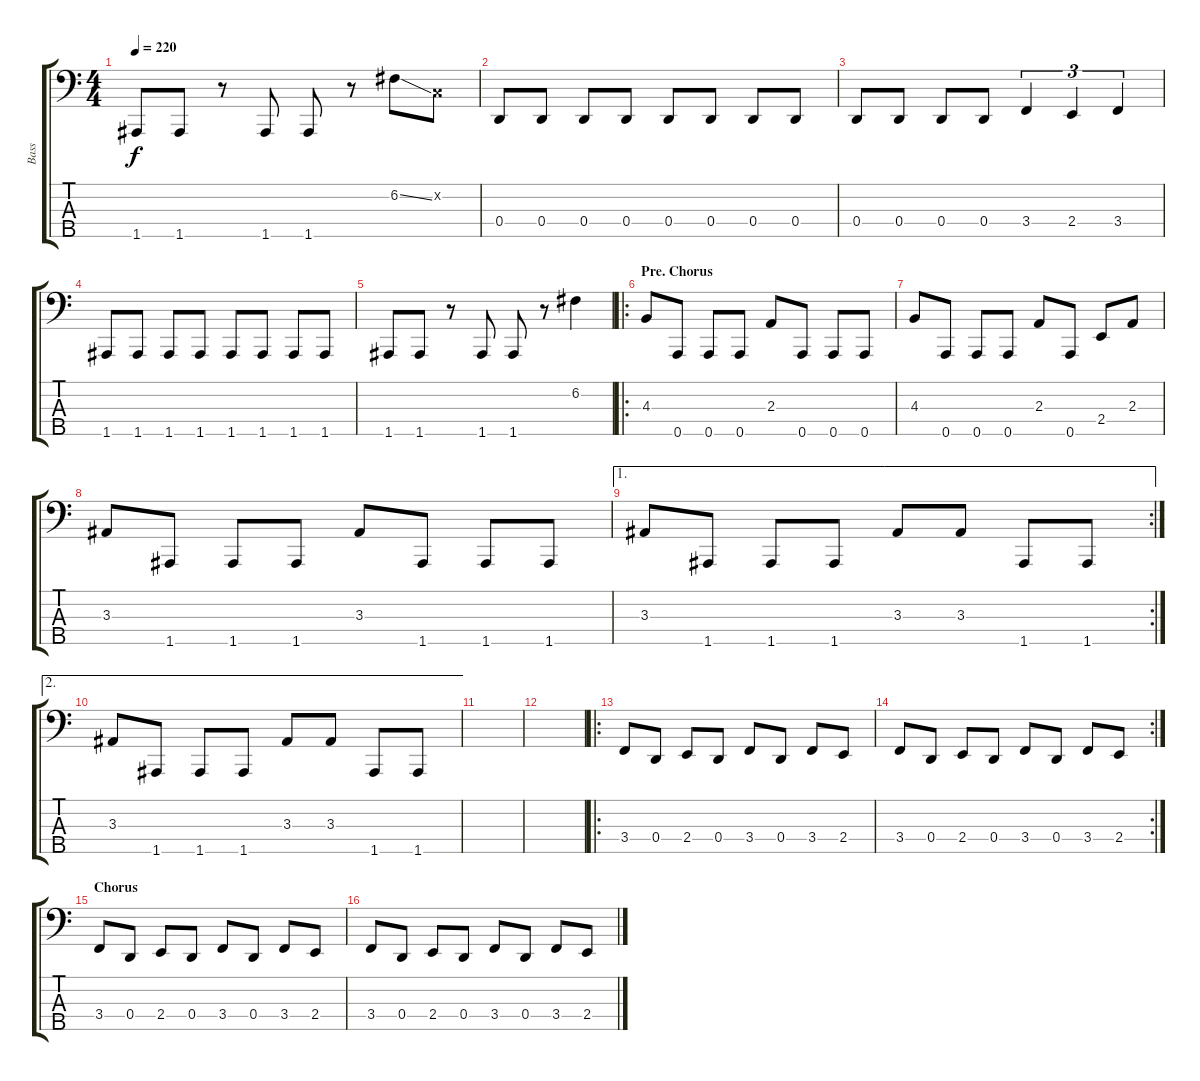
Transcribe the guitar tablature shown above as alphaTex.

\track ("Bass" "Bass") {instrument fretlessbass}
\staff {score tabs}
\tuning (F2 C2 G1 D1 A0) {hide}
\ts (4 4)
\tempo 220
\clef f4
\ks c
1.5.8{dy f} 1.5.8 r.8 1.5.8 1.5.8 r.8 6.2{ss}.8 0.2{x}.8 |
0.4.8 0.4.8 0.4.8 0.4.8 0.4.8 0.4.8 0.4.8 0.4.8 |
0.4.8 0.4.8 0.4.8 0.4.8 3.4.4{tu (3 2)} 2.4.4{tu (3 2)} 3.4.4{tu (3 2)} |
1.5.8 1.5.8 1.5.8 1.5.8 1.5.8 1.5.8 1.5.8 1.5.8 |
1.5.8 1.5.8 r.8 1.5.8 1.5.8 r.8 6.2.4 |
\ro
\section ("" "Pre. Chorus")
4.3.8 0.5.8 0.5.8 0.5.8 2.3.8 0.5.8 0.5.8 0.5.8 |
4.3.8 0.5.8 0.5.8 0.5.8 2.3.8 0.5.8 2.4.8 2.3.8 |
3.3.8 1.5.8 1.5.8 1.5.8 3.3.8 1.5.8 1.5.8 1.5.8 |
\ae 1
\rc 2
3.3.8 1.5.8 1.5.8 1.5.8 3.3.8 3.3.8 1.5.8 1.5.8 |
\ae 2
3.3.8 1.5.8 1.5.8 1.5.8 3.3.8 3.3.8 1.5.8 1.5.8 |
|
|
\ro
3.4.8 0.4.8 2.4.8 0.4.8 3.4.8 0.4.8 3.4.8 2.4.8 |
\rc 2
3.4.8 0.4.8 2.4.8 0.4.8 3.4.8 0.4.8 3.4.8 2.4.8 |
\section ("" "Chorus")
3.4.8 0.4.8 2.4.8 0.4.8 3.4.8 0.4.8 3.4.8 2.4.8 |
3.4.8 0.4.8 2.4.8 0.4.8 3.4.8 0.4.8 3.4.8 2.4.8
